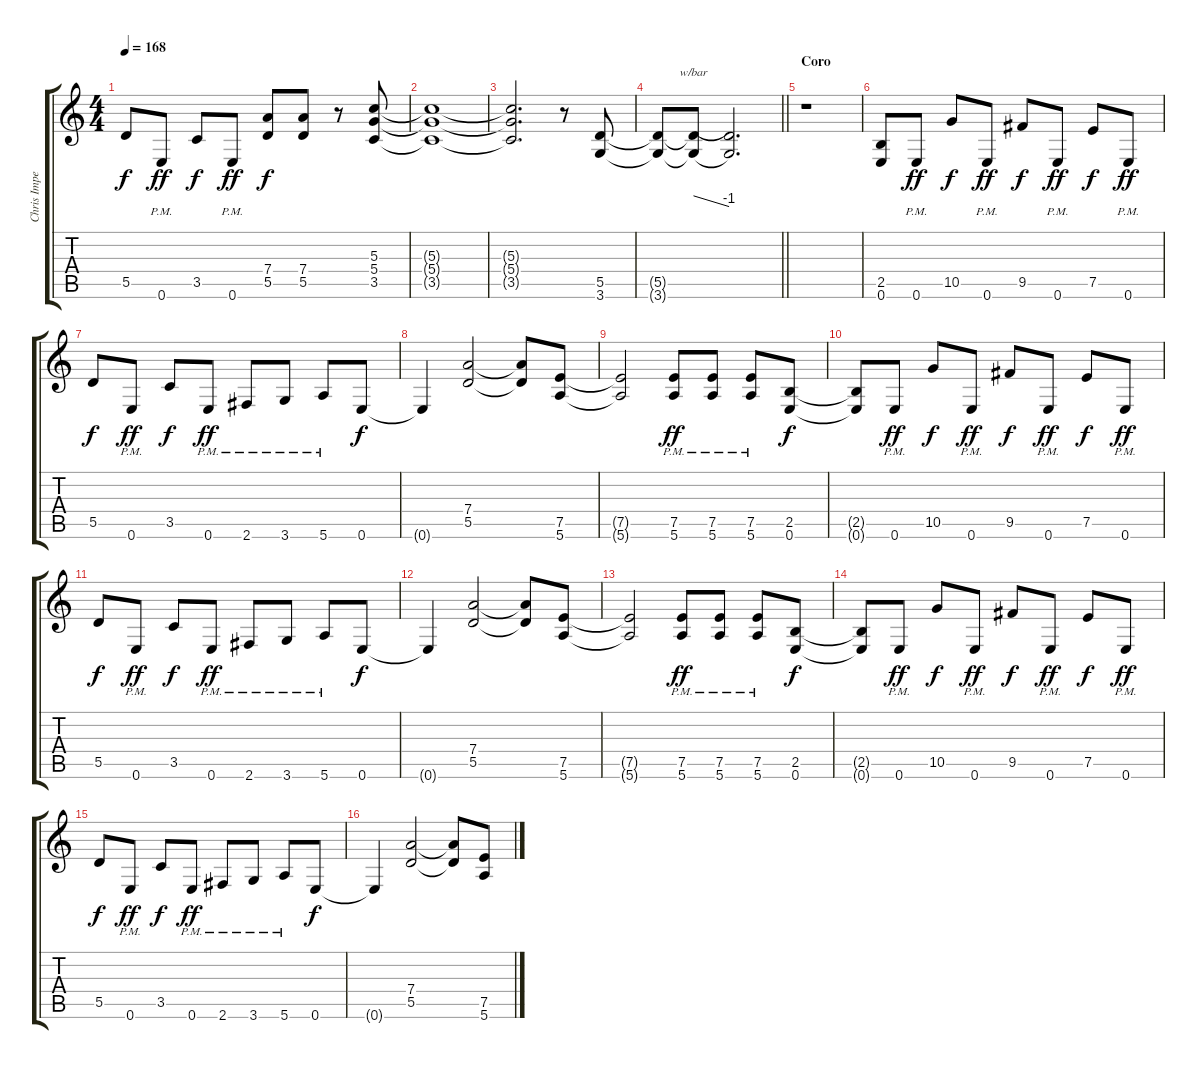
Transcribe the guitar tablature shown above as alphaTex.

\track ("Chris Impellitteri" "Chris Impe") {instrument distortionguitar}
\staff {score tabs}
\tuning (E4 B3 G3 D3 A2 E2) {hide}
\ts (4 4)
\tempo 168
\clef g2
\ks c
5.5.8{dy f} 0.6{pm}.8{dy ff} 3.5.8{dy f} 0.6{pm}.8{dy ff} (7.4 5.5).8{dy f} (7.4 5.5).8 r.8 (5.3 5.4 3.5).8 |
(5.3{t} 5.4{t} 3.5{t}).1 |
(5.3{t} 5.4{t} 3.5{t}).2{d} r.8 (5.5 3.6).8 |
\barLineRight lightlight
(5.5{t} 3.6{t}).8 (5.5{t} 3.6{t}).8{tbe (dive default 0 0 60 -4)} (5.5{t} 3.6{t}).2{d} |
\section ("" "Coro")
r.1 |
(2.5 0.6).8 0.6{pm}.8{dy ff} 10.5.8{dy f} 0.6{pm}.8{dy ff} 9.5.8{dy f} 0.6{pm}.8{dy ff} 7.5.8{dy f} 0.6{pm}.8{dy ff} |
5.5.8{dy f} 0.6{pm}.8{dy ff} 3.5.8{dy f} 0.6{pm}.8{dy ff} 2.6{pm}.8 3.6{pm}.8 5.6{pm}.8 0.6.8{dy f} |
0.6{t}.4 (7.4 5.5).2 (7.4{t} 5.5{t}).8 (7.5 5.6).8 |
(7.5{t} 5.6{t}).2 (7.5{pm} 5.6{pm}).8{dy ff} (7.5{pm} 5.6{pm}).8 (7.5{pm} 5.6{pm}).8 (2.5 0.6).8{dy f} |
(2.5{t} 0.6{t}).8 0.6{pm}.8{dy ff} 10.5.8{dy f} 0.6{pm}.8{dy ff} 9.5.8{dy f} 0.6{pm}.8{dy ff} 7.5.8{dy f} 0.6{pm}.8{dy ff} |
5.5.8{dy f} 0.6{pm}.8{dy ff} 3.5.8{dy f} 0.6{pm}.8{dy ff} 2.6{pm}.8 3.6{pm}.8 5.6{pm}.8 0.6.8{dy f} |
0.6{t}.4 (7.4 5.5).2 (7.4{t} 5.5{t}).8 (7.5 5.6).8 |
(7.5{t} 5.6{t}).2 (7.5{pm} 5.6{pm}).8{dy ff} (7.5{pm} 5.6{pm}).8 (7.5{pm} 5.6{pm}).8 (2.5 0.6).8{dy f} |
(2.5{t} 0.6{t}).8 0.6{pm}.8{dy ff} 10.5.8{dy f} 0.6{pm}.8{dy ff} 9.5.8{dy f} 0.6{pm}.8{dy ff} 7.5.8{dy f} 0.6{pm}.8{dy ff} |
5.5.8{dy f} 0.6{pm}.8{dy ff} 3.5.8{dy f} 0.6{pm}.8{dy ff} 2.6{pm}.8 3.6{pm}.8 5.6{pm}.8 0.6.8{dy f} |
0.6{t}.4 (7.4 5.5).2 (7.4{t} 5.5{t}).8 (7.5 5.6).8
